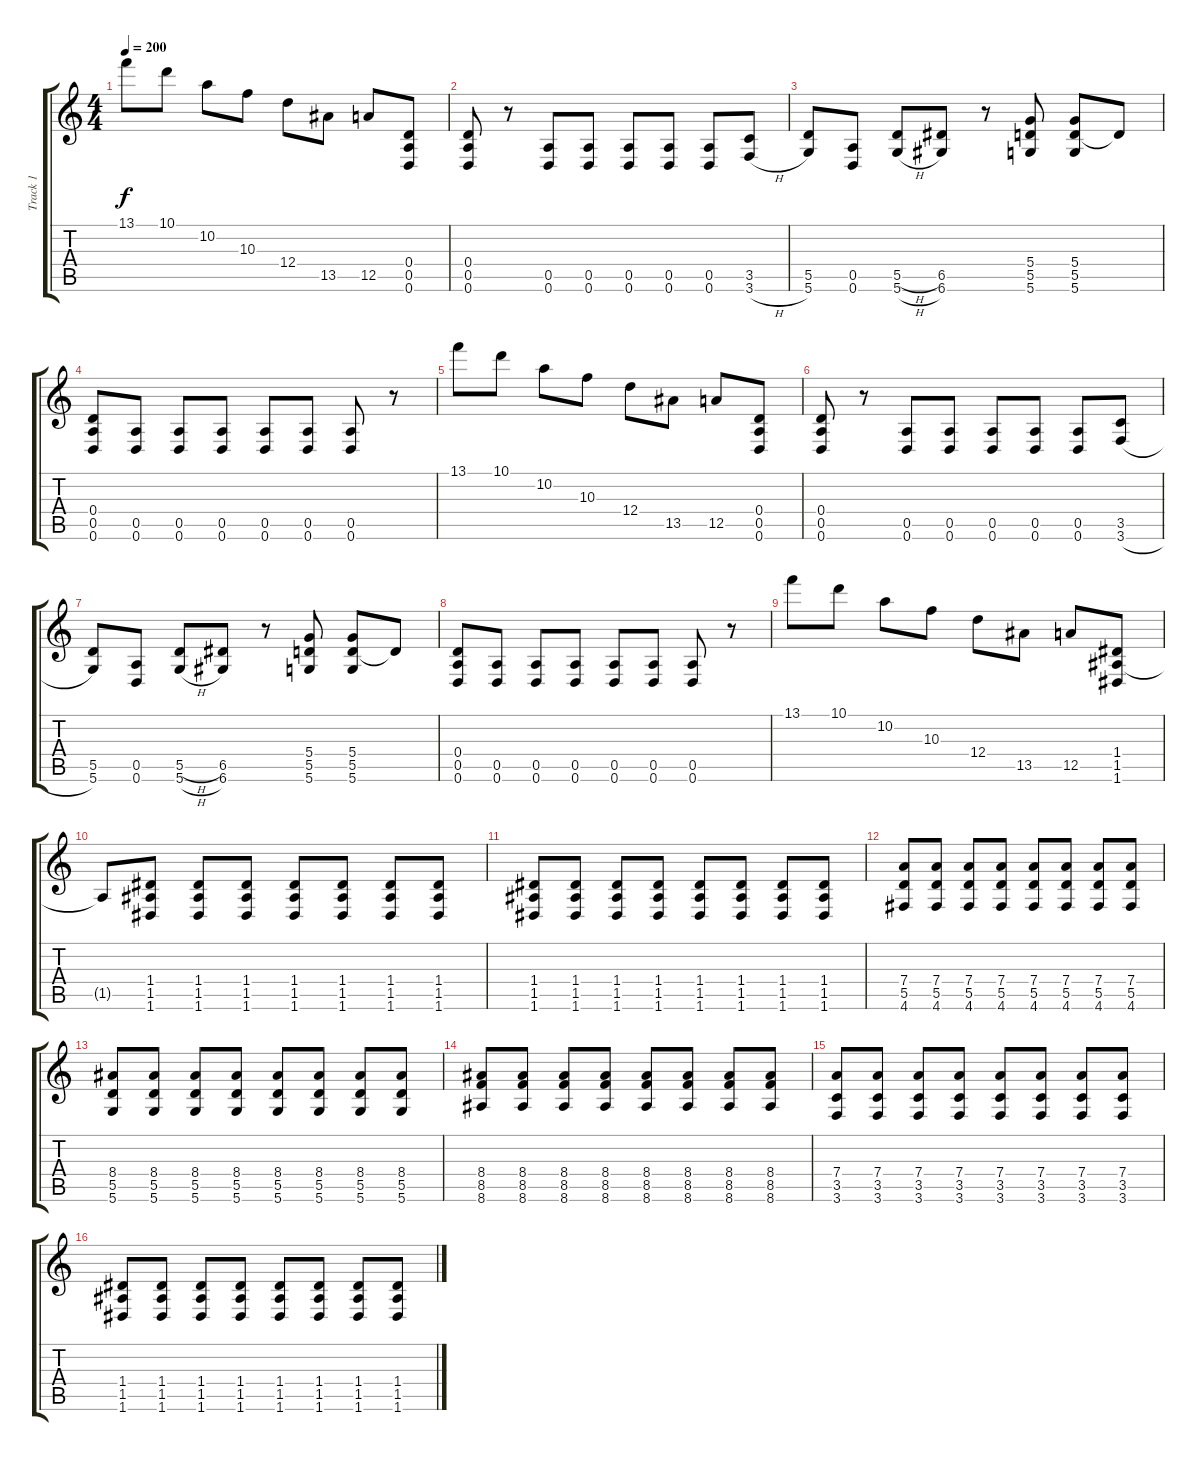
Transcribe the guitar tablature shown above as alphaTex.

\track ("Track 1" "Track 1") {instrument distortionguitar}
\staff {score tabs}
\tuning (E4 B3 G3 D3 A2 D2) {hide}
\ts (4 4)
\tempo 200
\clef g2
\ks c
13.1.8{dy f} 10.1.8 10.2.8 10.3.8 12.4.8 13.5.8 12.5.8 (0.4 0.5 0.6).8 |
(0.4 0.5 0.6).8 r.8 (0.5 0.6).8 (0.5 0.6).8 (0.5 0.6).8 (0.5 0.6).8 (0.5 0.6).8 (3.5 3.6{h}).8 |
(5.5 5.6).8 (0.5 0.6).8 (5.5{h} 5.6{h}).8 (6.5 6.6).8 r.8 (5.4 5.5 5.6).8 (5.4 5.5 5.6).8 5.5{t}.8 |
(0.4 0.5 0.6).8 (0.5 0.6).8 (0.5 0.6).8 (0.5 0.6).8 (0.5 0.6).8 (0.5 0.6).8 (0.5 0.6).8 r.8 |
13.1.8 10.1.8 10.2.8 10.3.8 12.4.8 13.5.8 12.5.8 (0.4 0.5 0.6).8 |
(0.4 0.5 0.6).8 r.8 (0.5 0.6).8 (0.5 0.6).8 (0.5 0.6).8 (0.5 0.6).8 (0.5 0.6).8 (3.5 3.6{h}).8 |
(5.5 5.6).8 (0.5 0.6).8 (5.5{h} 5.6{h}).8 (6.5 6.6).8 r.8 (5.4 5.5 5.6).8 (5.4 5.5 5.6).8 5.5{t}.8 |
(0.4 0.5 0.6).8 (0.5 0.6).8 (0.5 0.6).8 (0.5 0.6).8 (0.5 0.6).8 (0.5 0.6).8 (0.5 0.6).8 r.8 |
13.1.8 10.1.8 10.2.8 10.3.8 12.4.8 13.5.8 12.5.8 (1.4 1.5 1.6).8 |
1.5{t}.8 (1.4 1.5 1.6).8 (1.4 1.5 1.6).8 (1.4 1.5 1.6).8 (1.4 1.5 1.6).8 (1.4 1.5 1.6).8 (1.4 1.5 1.6).8 (1.4 1.5 1.6).8 |
(1.4 1.5 1.6).8 (1.4 1.5 1.6).8 (1.4 1.5 1.6).8 (1.4 1.5 1.6).8 (1.4 1.5 1.6).8 (1.4 1.5 1.6).8 (1.4 1.5 1.6).8 (1.4 1.5 1.6).8 |
(7.4 5.5 4.6).8 (7.4 5.5 4.6).8 (7.4 5.5 4.6).8 (7.4 5.5 4.6).8 (7.4 5.5 4.6).8 (7.4 5.5 4.6).8 (7.4 5.5 4.6).8 (7.4 5.5 4.6).8 |
(8.4 5.5 5.6).8 (8.4 5.5 5.6).8 (8.4 5.5 5.6).8 (8.4 5.5 5.6).8 (8.4 5.5 5.6).8 (8.4 5.5 5.6).8 (8.4 5.5 5.6).8 (8.4 5.5 5.6).8 |
(8.4 8.5 8.6).8 (8.4 8.5 8.6).8 (8.4 8.5 8.6).8 (8.4 8.5 8.6).8 (8.4 8.5 8.6).8 (8.4 8.5 8.6).8 (8.4 8.5 8.6).8 (8.4 8.5 8.6).8 |
(7.4 3.5 3.6).8 (7.4 3.5 3.6).8 (7.4 3.5 3.6).8 (7.4 3.5 3.6).8 (7.4 3.5 3.6).8 (7.4 3.5 3.6).8 (7.4 3.5 3.6).8 (7.4 3.5 3.6).8 |
(1.4 1.5 1.6).8 (1.4 1.5 1.6).8 (1.4 1.5 1.6).8 (1.4 1.5 1.6).8 (1.4 1.5 1.6).8 (1.4 1.5 1.6).8 (1.4 1.5 1.6).8 (1.4 1.5 1.6).8
